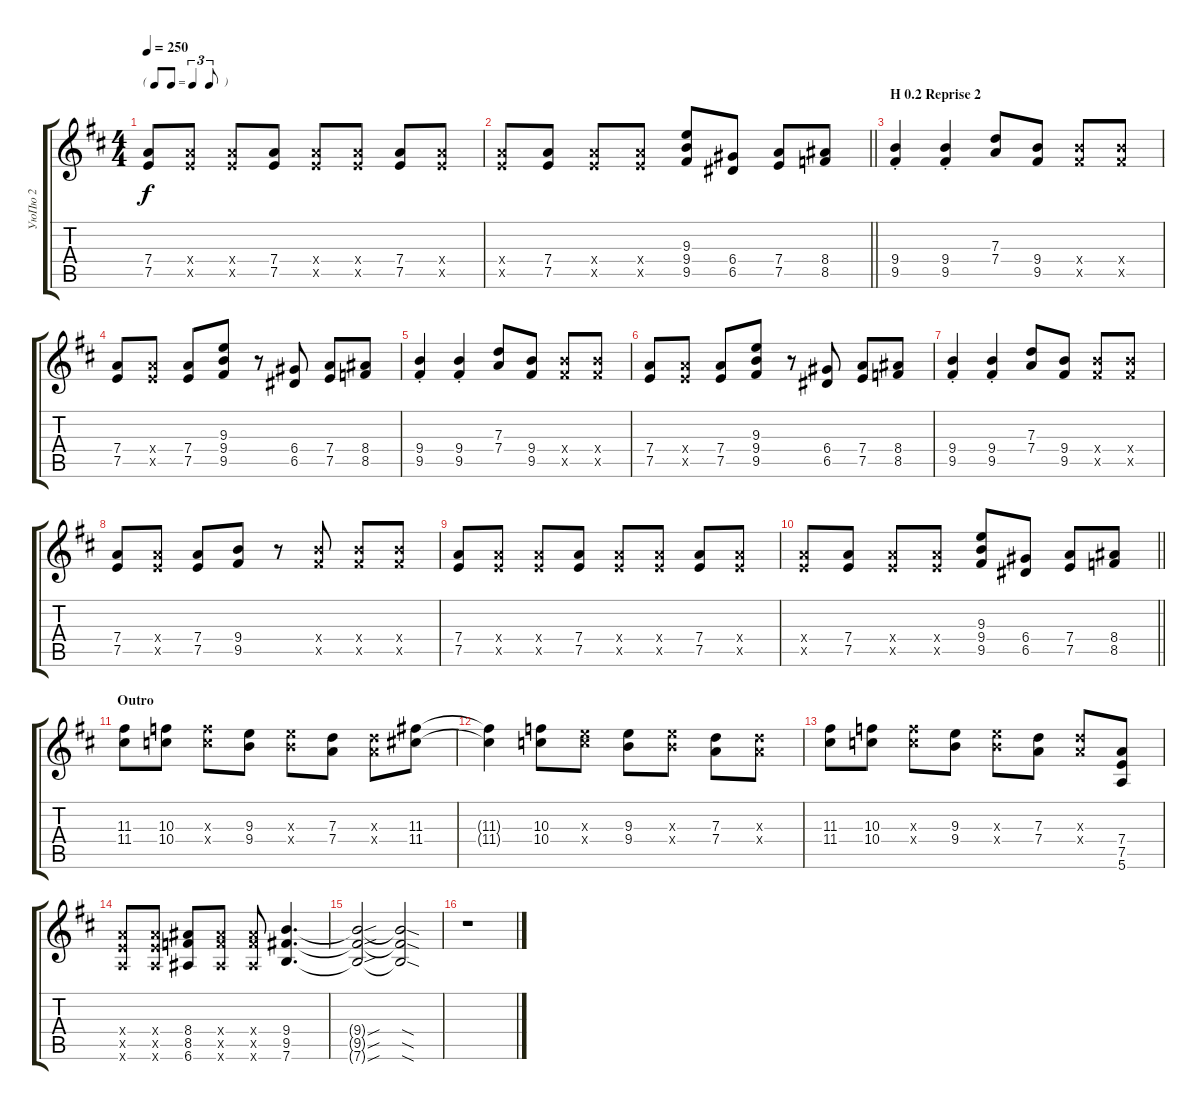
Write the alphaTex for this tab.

\track ("УюПю 2" "УюПю 2") {instrument overdrivenguitar}
\staff {score tabs}
\tuning (E4 B3 G3 D3 A2 E2) {hide}
\ts (4 4)
\tf triplet8th
\tempo 250
\clef g2
\ks d
(7.4 7.5).8{dy f} (7.4{x} 7.5{x}).8 (7.4{x} 7.5{x}).8 (7.4 7.5).8 (7.4{x} 7.5{x}).8 (7.4{x} 7.5{x}).8 (7.4 7.5).8 (7.4{x} 7.5{x}).8 |
\barLineRight lightlight
(7.4{x} 7.5{x}).8 (7.4 7.5).8 (7.4{x} 7.5{x}).8 (7.4{x} 7.5{x}).8 (9.3 9.4 9.5).8 (6.4 6.5).8 (7.4 7.5).8 (8.4 8.5).8 |
\section ("" "H 0.2 Reprise 2")
(9.4{st} 9.5{st}).4 (9.4{st} 9.5{st}).4 (7.3 7.4).8 (9.4 9.5).8 (9.4{x} 9.5{x}).8 (9.4{x} 9.5{x}).8 |
(7.4 7.5).8 (7.4{x} 7.5{x}).8 (7.4 7.5).8 (9.3 9.4 9.5).8 r.8 (6.4 6.5).8 (7.4 7.5).8 (8.4 8.5).8 |
(9.4{st} 9.5{st}).4 (9.4{st} 9.5{st}).4 (7.3 7.4).8 (9.4 9.5).8 (9.4{x} 9.5{x}).8 (9.4{x} 9.5{x}).8 |
(7.4 7.5).8 (7.4{x} 7.5{x}).8 (7.4 7.5).8 (9.3 9.4 9.5).8 r.8 (6.4 6.5).8 (7.4 7.5).8 (8.4 8.5).8 |
(9.4{st} 9.5{st}).4 (9.4{st} 9.5{st}).4 (7.3 7.4).8 (9.4 9.5).8 (9.4{x} 9.5{x}).8 (9.4{x} 9.5{x}).8 |
(7.4 7.5).8 (7.4{x} 7.5{x}).8 (7.4 7.5).8 (9.4 9.5).8 r.8 (9.4{x} 9.5{x}).8 (9.4{x} 9.5{x}).8 (9.4{x} 9.5{x}).8 |
(7.4 7.5).8 (7.4{x} 7.5{x}).8 (7.4{x} 7.5{x}).8 (7.4 7.5).8 (7.4{x} 7.5{x}).8 (7.4{x} 7.5{x}).8 (7.4 7.5).8 (7.4{x} 7.5{x}).8 |
\barLineRight lightlight
(7.4{x} 7.5{x}).8 (7.4 7.5).8 (7.4{x} 7.5{x}).8 (7.4{x} 7.5{x}).8 (9.3 9.4 9.5).8 (6.4 6.5).8 (7.4 7.5).8 (8.4 8.5).8 |
\section ("" "Outro")
(11.3 11.4).8 (10.3 10.4).8 (10.3{x} 10.4{x}).8 (9.3 9.4).8 (9.3{x} 9.4{x}).8 (7.3 7.4).8 (7.3{x} 7.4{x}).8 (11.3 11.4).8 |
(11.3{t} 11.4{t}).4 (10.3 10.4).8 (9.3{x} 10.4{x}).8 (9.3 9.4).8 (9.3{x} 9.4{x}).8 (7.3 7.4).8 (7.3{x} 7.4{x}).8 |
(11.3 11.4).8 (10.3 10.4).8 (10.3{x} 10.4{x}).8 (9.3 9.4).8 (9.3{x} 9.4{x}).8 (7.3 7.4).8 (7.3{x} 7.4{x}).8 (7.4 7.5 5.6).8 |
(7.4{x} 7.5{x} 5.6{x}).8 (7.4{x} 7.5{x} 5.6{x}).8 (8.4 8.5 6.6).8 (8.4{x} 8.5{x} 6.6{x}).8 (8.4{x} 8.5{x} 6.6{x}).8 (9.4 9.5 7.6).4{d} |
(9.4{sou t} 9.5{sou t} 7.6{sou t}).2 (9.4{sod t} 9.5{sod t} 7.6{sod t}).2 |
r.1
